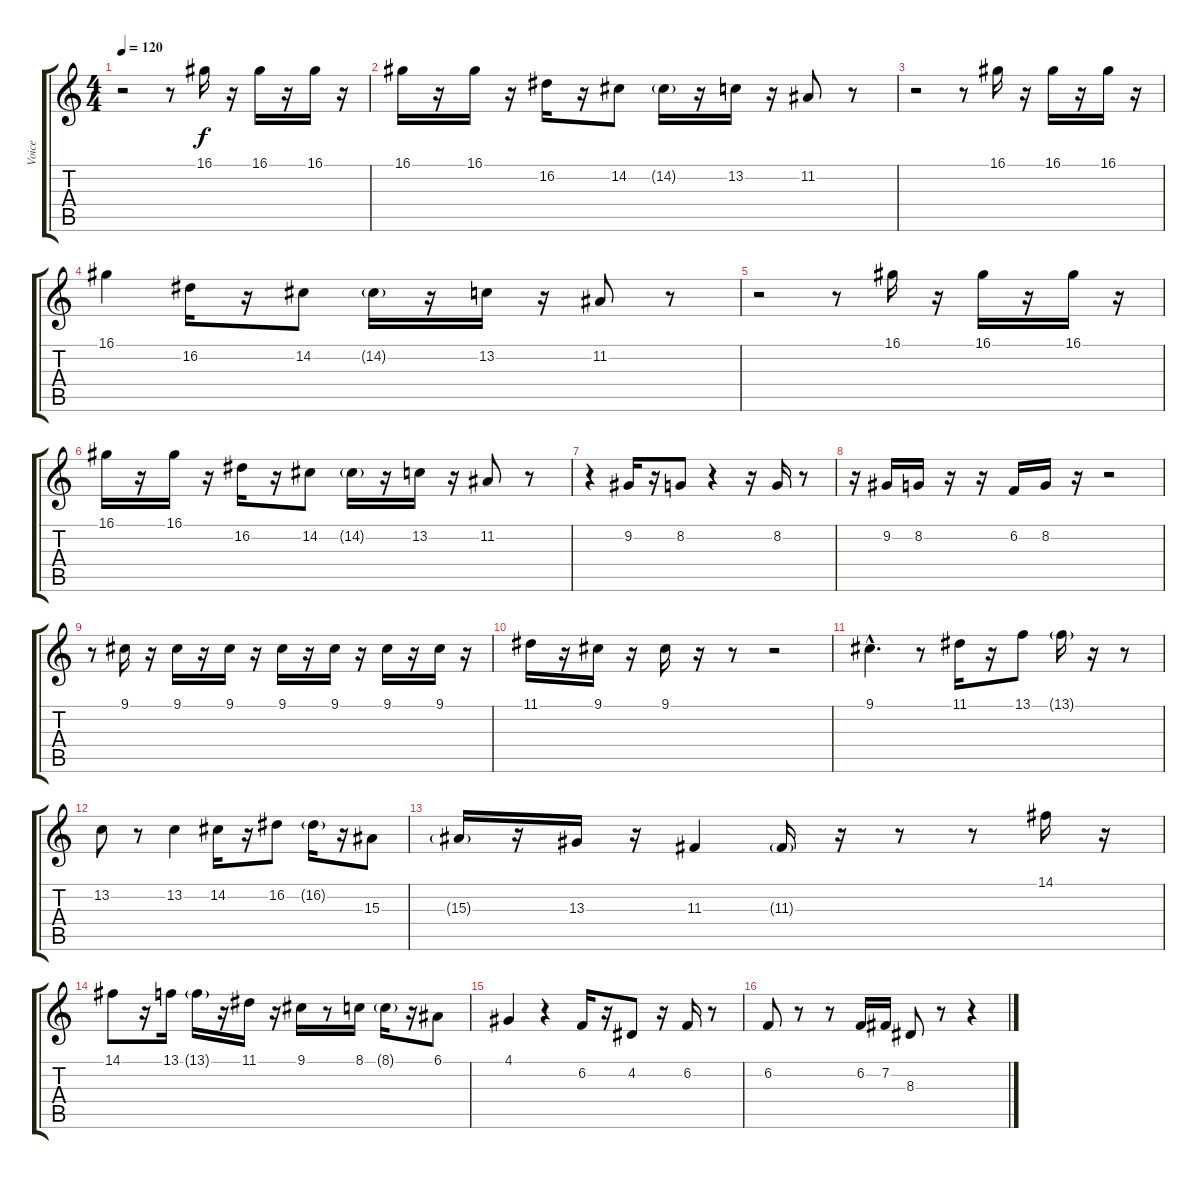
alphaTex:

\track ("Voice" "Voice") {instrument fx7echoes}
\staff {score tabs}
\tuning (E4 B3 G3 D3 A2 E2) {hide}
\ts (4 4)
\tempo 120
\clef g2
\ks c
r.2{dy f} r.8 16.1.16 r.16 16.1.16 r.16 16.1.16 r.16 |
16.1.16 r.16 16.1.16 r.16 16.2.16 r.16 14.2.8 14.2{g}.16 r.16 13.2.16 r.16 11.2.8 r.8 |
r.2 r.8 16.1.16 r.16 16.1.16 r.16 16.1.16 r.16 |
16.1.4 16.2.16 r.16 14.2.8 14.2{g}.16 r.16 13.2.16 r.16 11.2.8 r.8 |
r.2 r.8 16.1.16 r.16 16.1.16 r.16 16.1.16 r.16 |
16.1.16 r.16 16.1.16 r.16 16.2.16 r.16 14.2.8 14.2{g}.16 r.16 13.2.16 r.16 11.2.8 r.8 |
r.4 9.2.16 r.16 8.2.8 r.4 r.16 8.2.16 r.8 |
r.16 9.2.16 8.2.16 r.16 r.16 6.2.16 8.2.16 r.16 r.2 |
r.8 9.1.16 r.16 9.1.16 r.16 9.1.16 r.16 9.1.16 r.16 9.1.16 r.16 9.1.16 r.16 9.1.16 r.16 |
11.1.16 r.16 9.1.16 r.16 9.1.16 r.16 r.8 r.2 |
9.1{hac}.4{d} r.8 11.1.16 r.16 13.1.8 13.1{g}.16 r.16 r.8 |
13.2.8 r.8 13.2.4 14.2.16 r.16 16.2.8 16.2{g}.16 r.16 15.3.8 |
15.3{g}.16 r.16 13.3.16 r.16 11.3.4 11.3{g}.16 r.16 r.8 r.8 14.1.16 r.16 |
14.1.8 r.16 13.1.16 13.1{g}.16 r.16 11.1.16 r.16 9.1.16 r.8 8.1.16 8.1{g}.16 r.16 6.1.8 |
4.1.4 r.4 6.2.16 r.16 4.2.8 r.16 6.2.16 r.8 |
6.2.8 r.8 r.8 6.2.16 7.2.16 8.3.8 r.8 r.4
